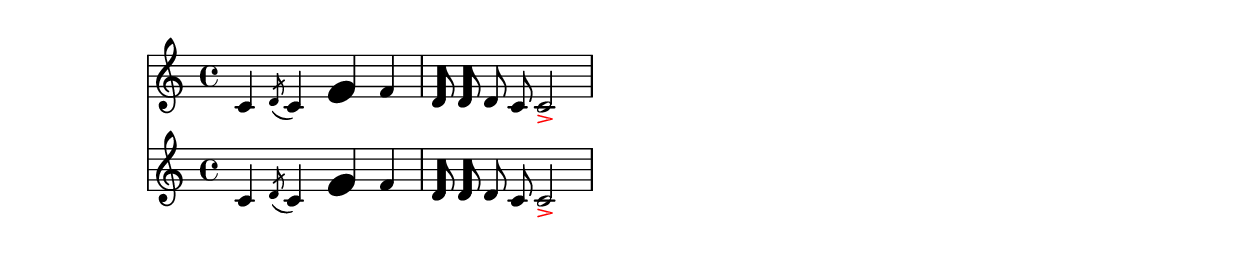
\version "2.13.5"

\header {
  texidoc = "The @code{\\quoteDuring} command shall also quote correctly all
  @code{\\override}, @code{\\once \\override}, @code{\\revert}, @code{\\set},
  @code{\\unset} and @code{\\tweak} events. The first line contains the
  original music, the second line quotes the whole music and should look
  identical.

  By default, not all events are quoted. By setting the quoted event types to
  @code{'(StreamEvent)}, everything should be quoted."
}

mus = \relative c' {
  % Acciaccaturas contain a slur and  \override Stem #'stroke-style
  % Thus, we're checking \override here
  c4 \acciaccatura d8 c4
  % Checking \set and \unset
  \set fontSize = #6 f
  \unset fontSize f |

  \set autoBeaming = ##f
  % Checking \once \override
  \once \override Stem #'thickness = #8.0 d8
  % Checking two overrides
  \override Stem #'thickness = #8.0 \override Stem #'stroke-style = "grace"
  d8
  % reverting one of them
  \revert Stem #'thickness d8
  % and the other
  \revert Stem #'stroke-style c8

  % checking tweaks
  c2-\tweak #'color #red ->
}
\addQuote "music" \mus

\new Score \with { quotedEventTypes = #'(StreamEvent) }
{ <<
  \new Staff \mus
  \new Voice { \quoteDuring #"music" s1*2 }
>> }